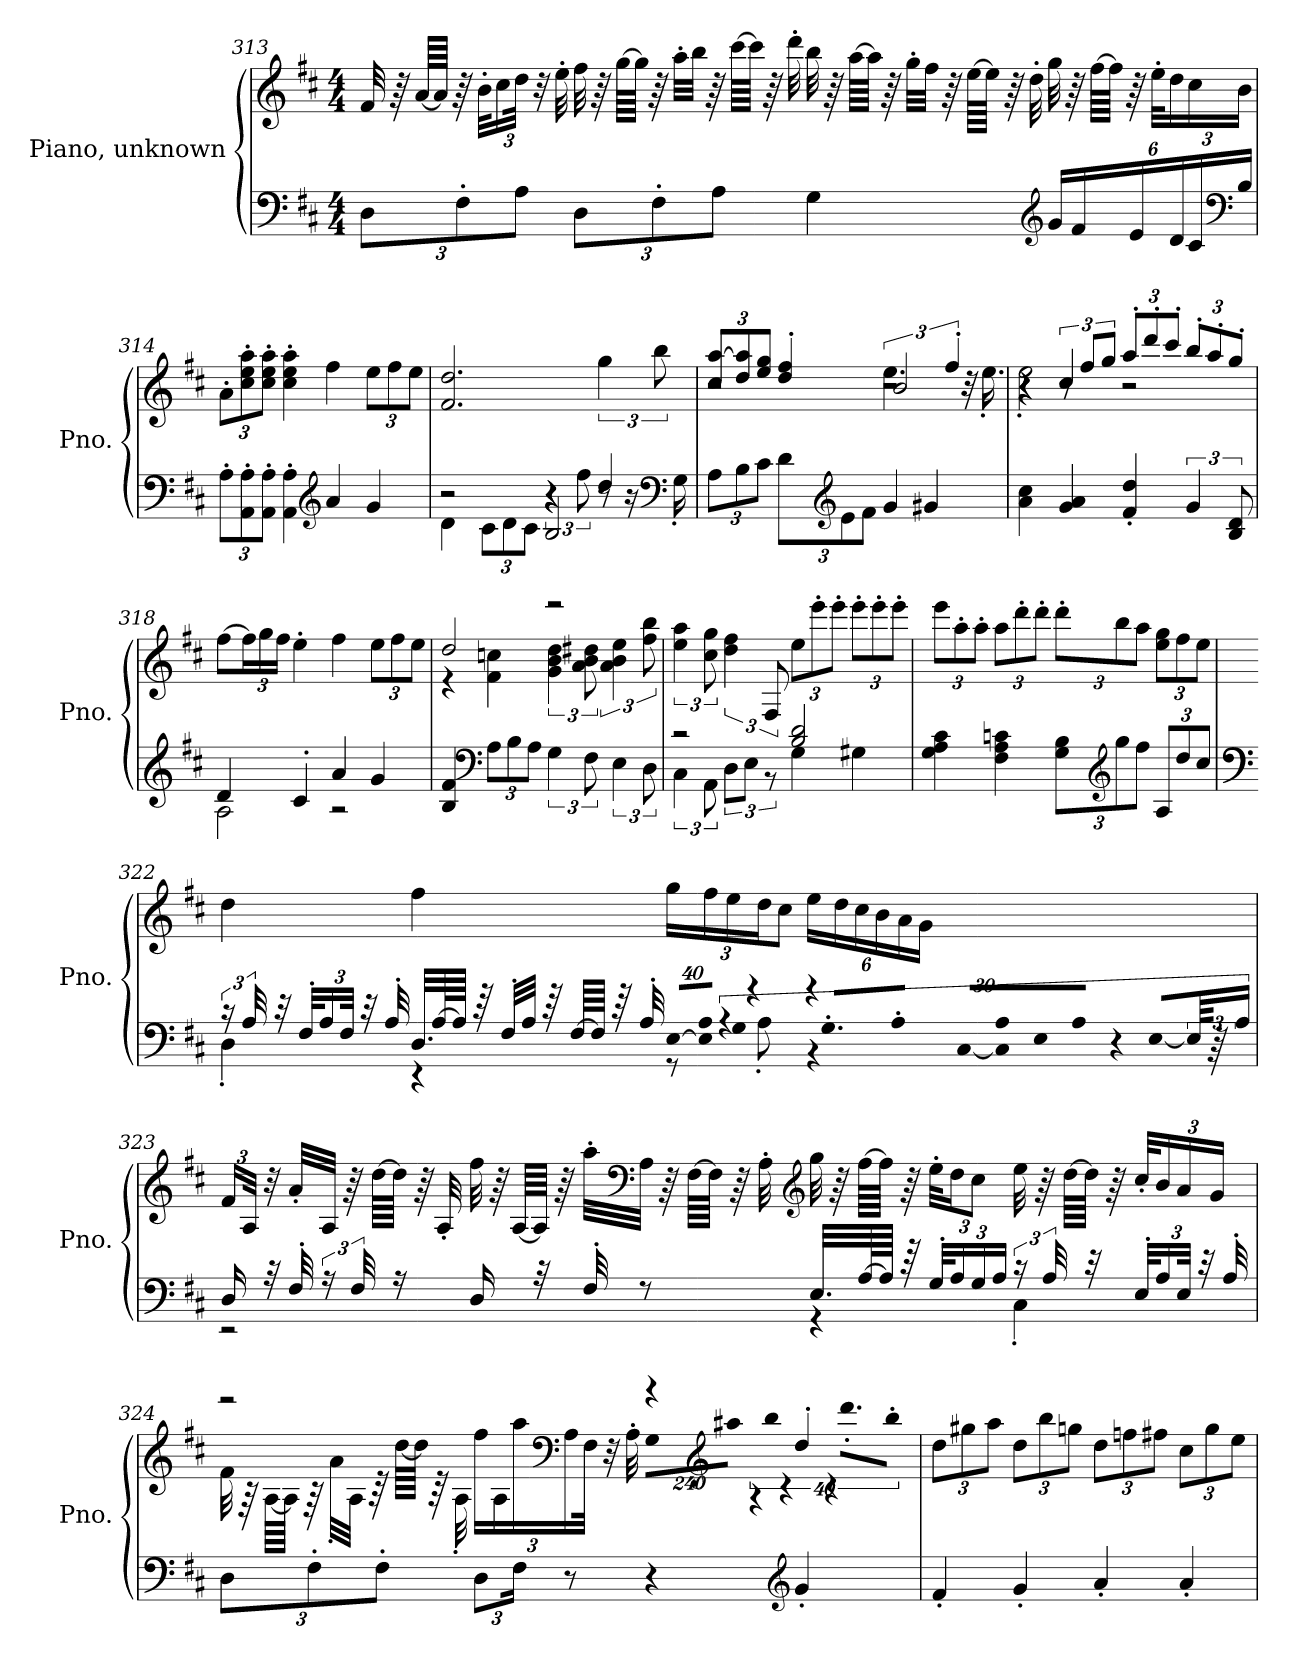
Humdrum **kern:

**kern	**kern
*part1	*part1
*staff2	*staff1
*I"Piano, unknown	*
*I'Pno.	*
!!LO:PB:g=z
*clefF4	*clefG2
*k[f#c#]	*k[f#c#]
*M4/4	*M4/4
*Xbrackettup	*
=313	=313
12D\L	32f#/
.	64r
.	[64a/LLLL
.	64a/JJJJ]
.	64r
12F#'\	.
.	32b'\KLL
*	*Xbrackettup
.	24cc#\
12A\J	48dd\JJk
.	32r
.	32ee'\
12D\L	32ff#\
.	64r
.	[64gg\LLLL
.	64gg\JJJJ]
.	64r
12F#'\	.
.	32aa'\LLL
.	32bb\JJJ
.	64r
12A\J	.
.	[64ccc#\LLLL
.	64ccc#\JJJJ]
.	64r
.	32ddd'\
4G\	32bb\
.	64r
.	[64aa\LLLL
.	64aa\JJJJ]
.	64r
.	32gg'\LLL
.	32ff#\JJJ
.	64r
.	[64ee\LLLL
.	64ee\JJJJ]
.	64r
.	32dd'\
*clefG2	*
24g/LL	32gg\
.	64r
24f#/	.
.	[64ff#\LLLL
.	64ff#\JJJJ]
.	64r
24e/	.
.	32ee'\KLL
24d/	24dd\
24c#/	24cc#\
*clefF4	*
24B/JJ	24b\JJ
!!LO:LB:g=z
=314	=314
12A'\L	12a'\L
12AA\' 12A\'	12cc#\' 12ee\' 12aa\'
12AA\' 12A\'J	12cc#\' 12ee\' 12aa\'J
4AA\' 4A\'	4cc#\' 4ee\' 4aa\'
*clefG2	*
4a/	4ff#\
4g/	12ee\L
.	12ff#\
.	12ee\J
=315	=315
*^	*
*	*^	*
2r	4d\	2r	2.f#/ 2.dd/
.	12c#\L	.	.
.	12d\	.	.
.	12c#\J	.	.
*	*brackettup	*	*
4r	6r	2B/	.
.	12ff#\	.	.
*	*	*	*brackettup
4dd/	8r	.	6gg\
.	16r	.	.
.	.	.	12bb\
*clefF4	*	*	*
.	16G'\	.	.
*v	*v	*v	*
=316	=316
*Xbrackettup	*Xbrackettup
*	*^
*	*	*^
12A\L	12cc#/ [12aa/L	2r	2r
12B\	12dd/ 12aa/]	.	.
12c#\J	12ee/ 12gg/J	.	.
12d\L	4dd/' 4ff#/'	.	.
*clefG2	*	*	*
12e\	.	.	.
12f#\J	.	.	.
*	*brackettup	*	*
4g/	3r	4.ee\	2b/
4g#X/	.	.	.
.	6ff#'/	.	.
.	.	32r	.
.	.	16.ee'\	.
!!LO:LB:g=z	!!	!!
=317	=317	=317	=317
4a\ 4cc#\	4r	2ee'\	4r
4g/ 4a/	12r	.	4cc#/
.	12ff#/L	.	.
.	12gg/J	.	.
*	*Xbrackettup	*	*
4f#/' 4dd/'	12aa'/L	2r	2r
.	12ddd'/	.	.
.	12ccc#'/J	.	.
*brackettup	*	*	*
6g/	12bb'/L	.	.
.	12aa'/	.	.
12B/ 12d/	12gg'/J	.	.
*	*v	*v	*v
=318	=318
*^	*
4d/	2A\	[8ff#\L
.	.	24ff#\L]
.	.	24gg\
.	.	24ff#\JJ
4c#'/	.	4ee'\
4a/	2r	4ff#\
4g/	.	12ee\L
.	.	12ff#\
.	.	12ee\J
*v	*v	*
=319	=319
*	*^
4B/ 4f#/	2dd/	4r
*clefF4	*	*
*Xbrackettup	*	*
12A\L	.	4f#\ 4ccn\
12B\	.	.
12A\J	.	.
*brackettup	*	*brackettup
6G\	2r	6g\ 6b\ 6dd\
12F#\	.	12a\ 12b\ 12dd#X\
6E\	.	6a\ 6b\ 6ee\
12D\	.	12ff#\ 12bb\
*	*v	*v
!!LO:LB:g=z
=320	=320
*^	*
2r	6C#\	6ee\ 6aa\
.	12AA\	12cc#\ 12gg\
.	12D\L	6dd\ 6ff#\
.	12E\J	.
.	12r	12F#/
*	*	*Xbrackettup
2B/ 2d/	4G\	12ee\L
.	.	12eee'\
.	.	12eee'\J
.	4G#X\	12eee'\L
.	.	12eee'\
.	.	12eee'\J
*v	*v	*
=321	=321
4G\ 4A\ 4c#\	12eee\L
.	12aa'\
.	12aa'\J
4F#\ 4A\ 4cn\	12aa\L
.	12ddd'\
.	12ddd'\J
*Xbrackettup	*
12G\ 12B\L	12ddd'\L
*clefG2	*
12gg\	12bb\
12ff#\J	12aa\J
12A/L	12ee\ 12gg\L
12dd/	12ff#\
12cc#/J	12ee\J
!!LO:LB:g=z
=322	=322
*clefF4	*
*brackettup	*
*^	*
24r	4D'\	4dd\
48A/	.	.
32r	.	.
32F#'/KLL	.	.
*Xbrackettup	*	*
24A/	.	.
48F#/JJk	.	.
32r	.	.
32A'/	.	.
32.D/LLL	4r	4ff#\
[64A/L	.	.
64A/JJJJ]	.	.
64r	.	.
32F#'/LLL	.	.
32A/JJJ	.	.
64r	.	.
[64F#/LLLL	.	.
64F#/JJJJ]	.	.
64r	.	.
32A'/	.	.
*brackettup	*	*
!LO:N:vis=32	!	!
[640%23E/LLL	8r	24gg\LL
!LO:N:vis=32	!	!
640%23E/] 640%23A/JJJ	.	.
.	.	24ff#\
!LO:N:vis=64	!	!
960%17r	.	.
.	.	24ee\
!LO:N:vis=64	!	!
960%17G/	.	.
!LO:N:vis=32	!	!
640%23r	.	.
.	8A'\	24dd\J
!LO:N:vis=64	!	!
960%17r	.	.
!LO:N:vis=32.	!	!
1920%103G'/LLL	.	.
.	.	12cc#\J
!LO:N:vis=32	!	!
640%23A'/JJJ	.	.
.	4r	24ee\LL
*Xbrackettup	*	*
[24C#/LL	.	.
.	.	24dd\
24C#/] 24A/	.	.
.	.	24cc#\
24E/	.	.
.	.	24b\
32A/JJk	.	.
64r	.	.
.	.	24a\
[64E/LLLL	.	.
*brackettup	*	*
96E/JJJJ]	.	.
96r	.	.
.	.	24g\JJ
24A/	.	.
.	1920ryy	1920ryy
!!LO:LB:g=z
=323	=323	=323
16D/	2r	24f#/LL
.	.	48A/JJk
32r	.	32r
32F#'/	.	32a'/LLL
24r	.	32A/JJJ
.	.	64r
48F#/	.	.
.	.	[64dd\LLLL
16r	.	64dd\JJJJ]
.	.	64r
.	.	32A'/
16D/	.	32ff#\
.	.	64r
.	.	[64A/LLLL
32r	.	64A/JJJJ]
.	.	64r
32F#'/	.	32aa'\LLL
*	*	*clefF4
8r	.	32A\JJJ
.	.	64r
.	.	[64F#\LLLL
.	.	64F#\JJJJ]
.	.	64r
.	.	32A'\
*	*	*clefG2
32.E/LLL	4r	32gg\
.	.	64r
[64A/L	.	[64ff#\LLLL
64A/JJJJ]	.	64ff#\JJJJ]
64r	.	64r
32G'/KLL	.	32ee'\KLL
*Xbrackettup	*	*
24A/	.	24dd\J
24G/	.	12cc#\J
24A/JJ	.	.
*brackettup	*	*
24r	4C#'\	32ee\
.	.	64r
48A/	.	.
.	.	[64dd\LLLL
32r	.	64dd\JJJJ]
.	.	64r
32E'/KLL	.	32cc#'/KLL
*Xbrackettup	*	*
24A/	.	24b/
48E/JJk	.	24a/
32r	.	.
.	.	24g/JJ
32A'/	.	.
*v	*v	*
!!LO:PB:g=z
=324	=324
*	*^
12D\L	2r	32f#\
.	.	64r
.	.	[64A\LLLL
.	.	64A\JJJJ]
.	.	64r
12F#'\	.	.
.	.	32a'\LLL
.	.	32A\JJJ
.	.	64r
12F#'\J	.	.
.	.	[64dd\LLLL
.	.	64dd\JJJJ]
.	.	64r
.	.	32A'\
12D\L	.	24ff#\LL
.	.	24A\
24F#\Jk	.	24aa\
*	*clefF4	*
8r	.	24A\
.	.	48F#\JJk
.	.	32r
.	.	32A'\
*	*	*brackettup
!	!	!LO:N:vis=16
4r	4r	1920%137G\LL
*	*clefG2	*
!	!	!LO:N:vis=16
.	.	1920%137aa#X\JJ
!	!	!LO:N:vis=32
.	.	640%23r
!	!	!LO:N:vis=32
.	.	640%23bb\
!	!	!LO:N:vis=16
.	.	1920%137r
*clefG2	*	*
4g'/	4dd'/	.
!	!	!LO:N:vis=32
.	.	640%23r
!	!	!LO:N:vis=16.
.	.	960%103ddd'\LL
!	!	!LO:N:vis=16
.	.	1920%137bb'\JJ
1920ryy	1920ryy	.
*	*v	*v
!!LO:LB:g=z
=325	=325
*	*Xbrackettup
4f#'/	12dd\L
.	12gg#X\
.	12aa\J
4g'/	12dd\L
.	12bb\
.	12ggn\J
4a'/	12dd\L
.	12ffn\
.	12ff#X\J
4a'/	12cc#\L
.	12gg\
.	12ee\J
=	=
*-	*-
